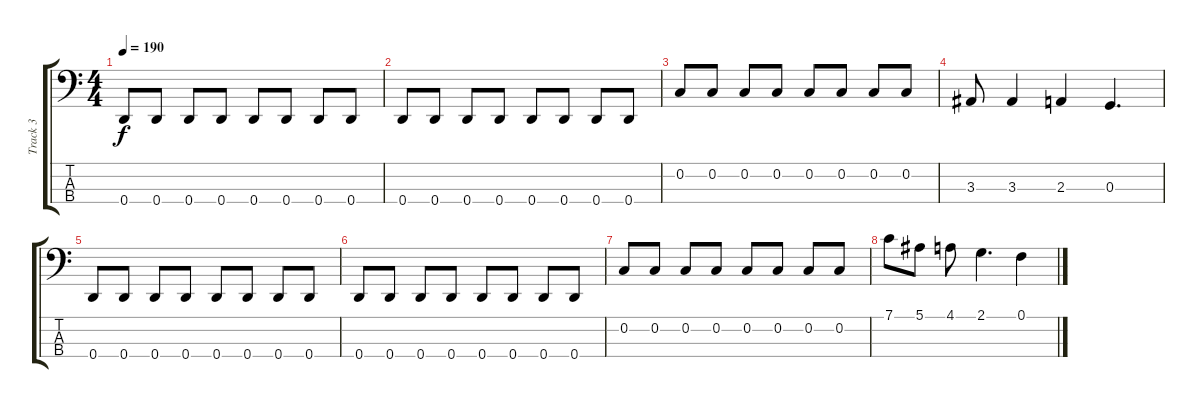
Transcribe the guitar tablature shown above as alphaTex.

\track ("Track 3" "Track 3") {mute instrument electricbasspick}
\staff {score tabs}
\tuning (F2 C2 G1 D1) {hide}
\ts (4 4)
\tempo 190
\clef f4
\ks c
0.4.8{dy f} 0.4.8 0.4.8 0.4.8 0.4.8 0.4.8 0.4.8 0.4.8 |
0.4.8 0.4.8 0.4.8 0.4.8 0.4.8 0.4.8 0.4.8 0.4.8 |
0.2.8 0.2.8 0.2.8 0.2.8 0.2.8 0.2.8 0.2.8 0.2.8 |
3.3.8 3.3.4 2.3.4 0.3.4{d} |
0.4.8 0.4.8 0.4.8 0.4.8 0.4.8 0.4.8 0.4.8 0.4.8 |
0.4.8 0.4.8 0.4.8 0.4.8 0.4.8 0.4.8 0.4.8 0.4.8 |
0.2.8 0.2.8 0.2.8 0.2.8 0.2.8 0.2.8 0.2.8 0.2.8 |
7.1.8 5.1.8 4.1.8 2.1.4{d} 0.1.4
